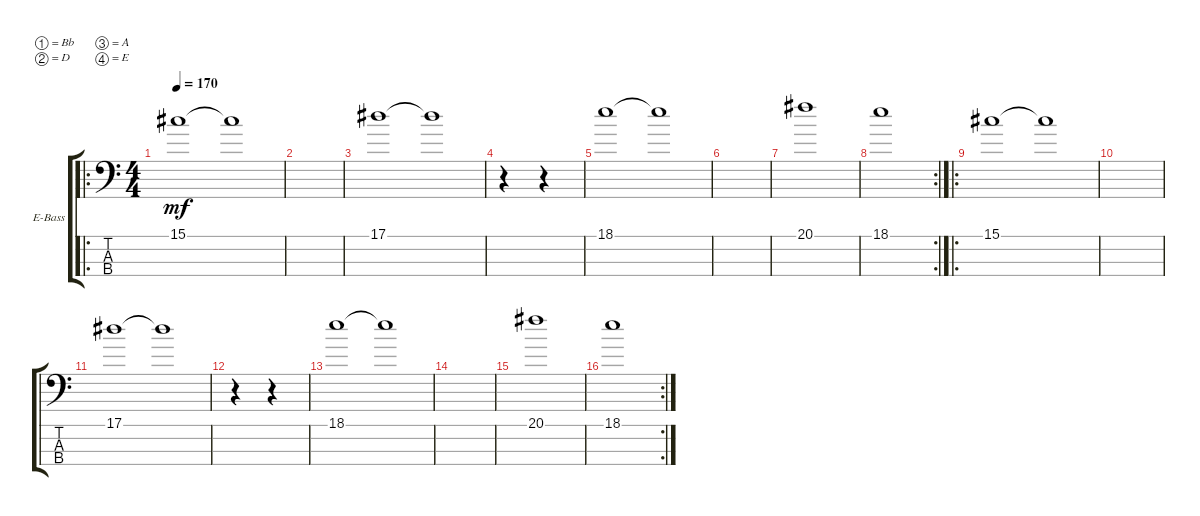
\defaultSystemsLayout 4
\bracketExtendMode groupsimilarinstruments
\firstSystemTrackNameOrientation horizontal
\otherSystemsTrackNameOrientation horizontal
\track ("Electric Bass" "E-Bass") {instrument electricbassfinger}
\staff {score tabs}
\tuning (Bb2 D2 A1 E1)
\ro
\ts (4 4)
\tempo 170
\clef f4
\ks c
15.1.1{dy mf} 15.1{t}.1 |
|
17.1.1 17.1{t}.1 |
r.4 r.4 |
18.1.1 18.1{t}.1 |
|
20.1.1 |
\rc 2
18.1.1 |
\ro
15.1.1 15.1{t}.1 |
|
17.1.1 17.1{t}.1 |
r.4 r.4 |
18.1.1 18.1{t}.1 |
|
20.1.1 |
\rc 2
18.1.1
